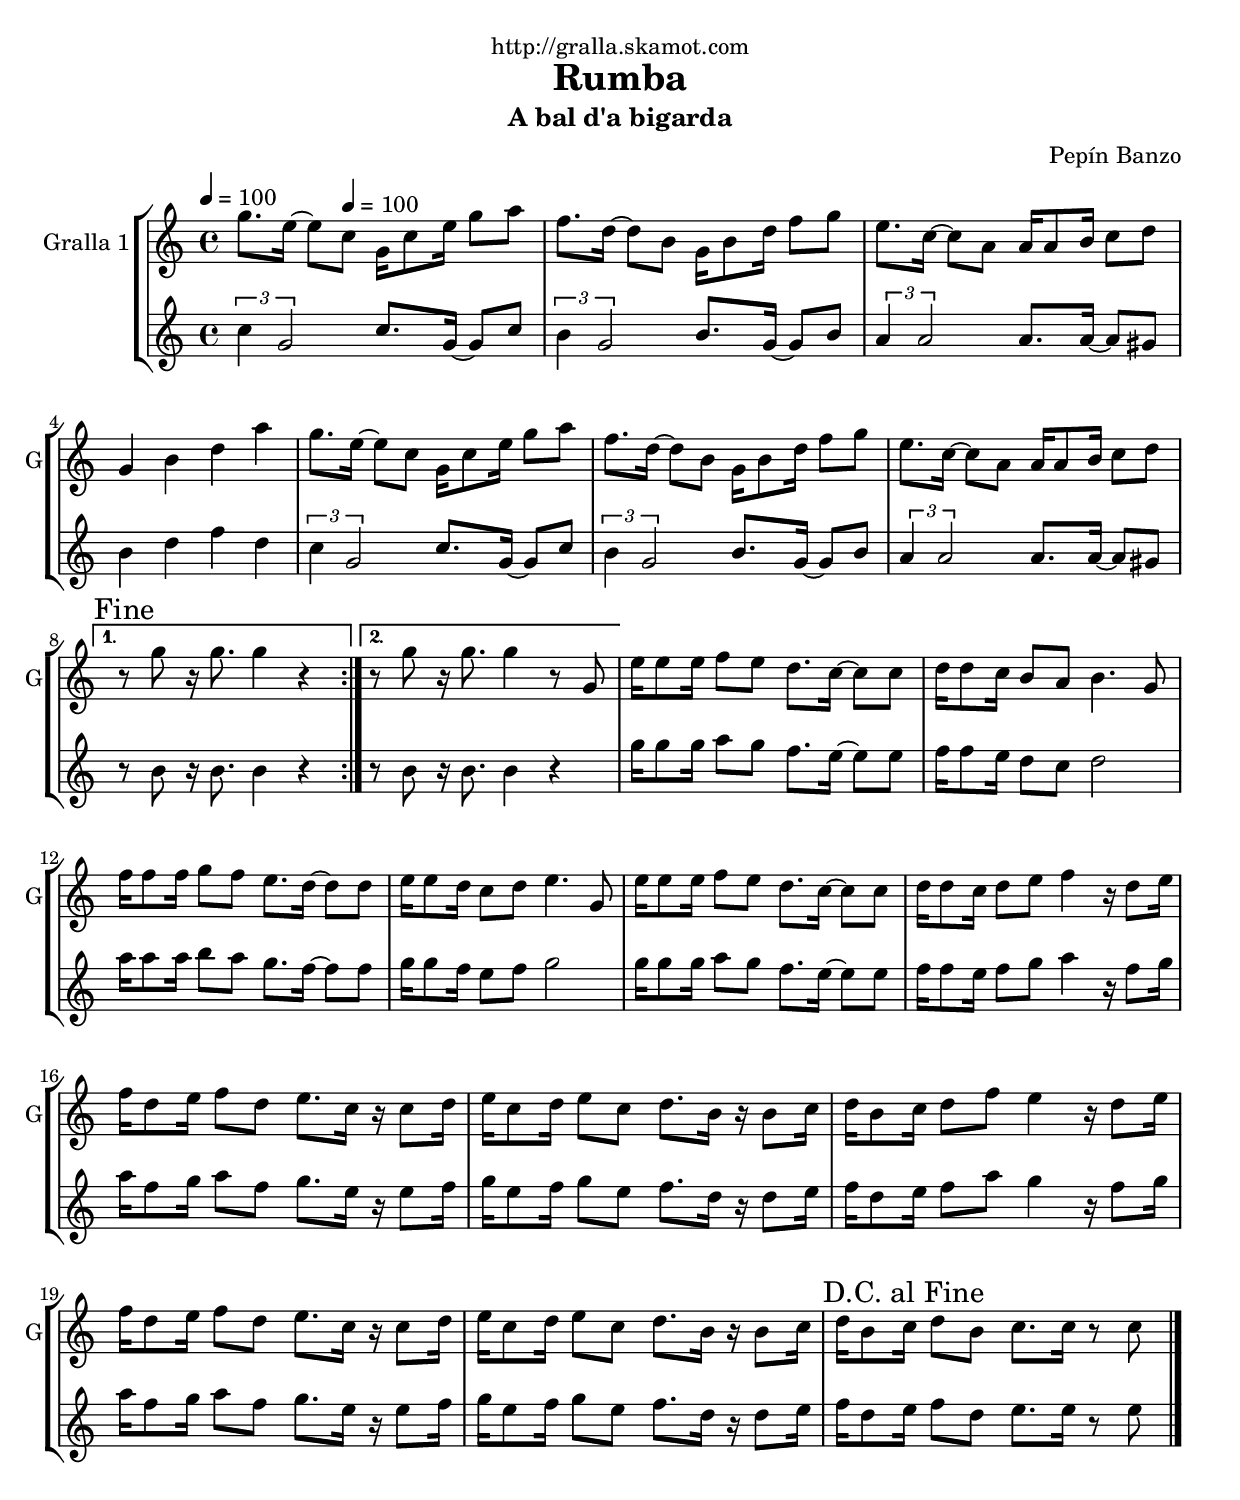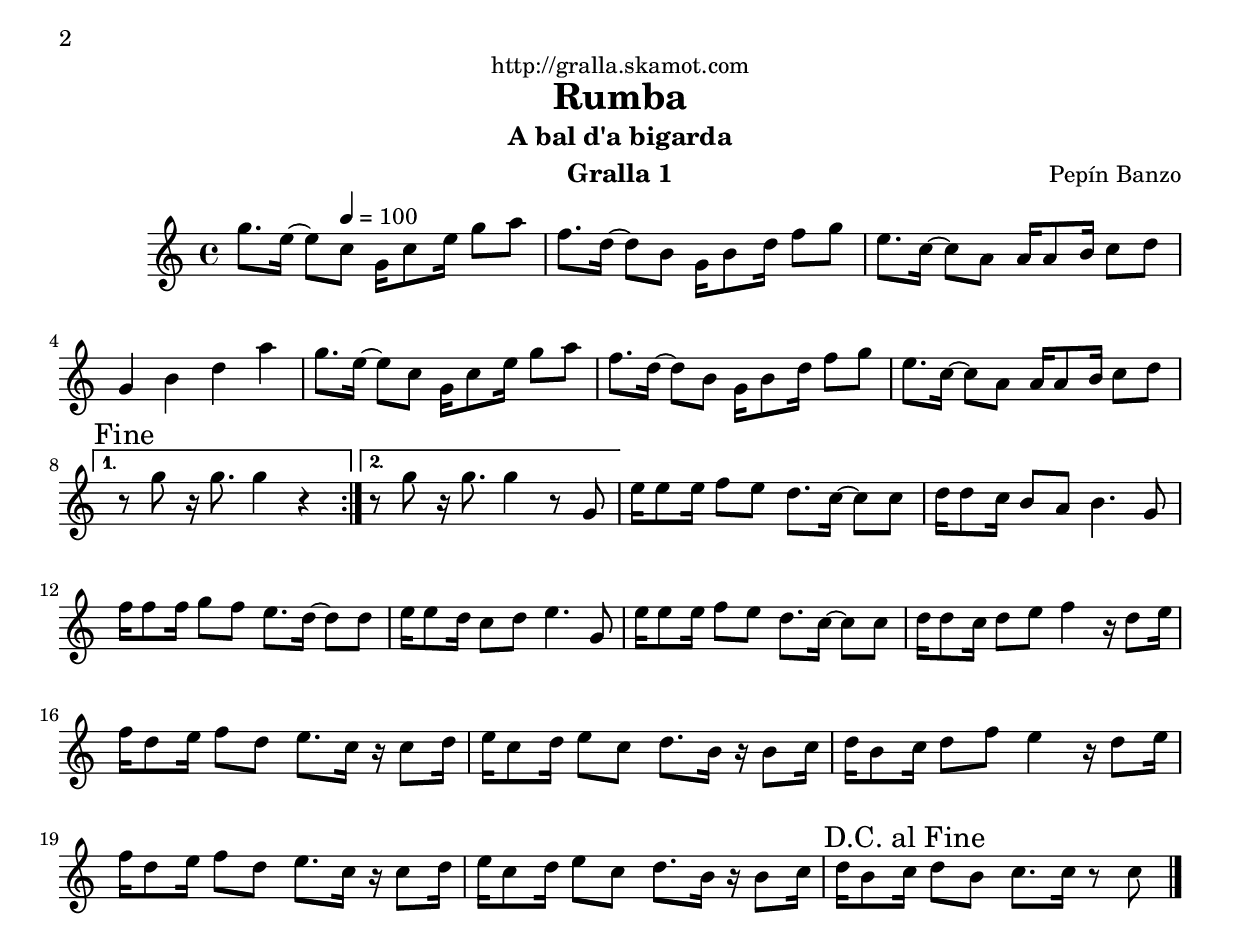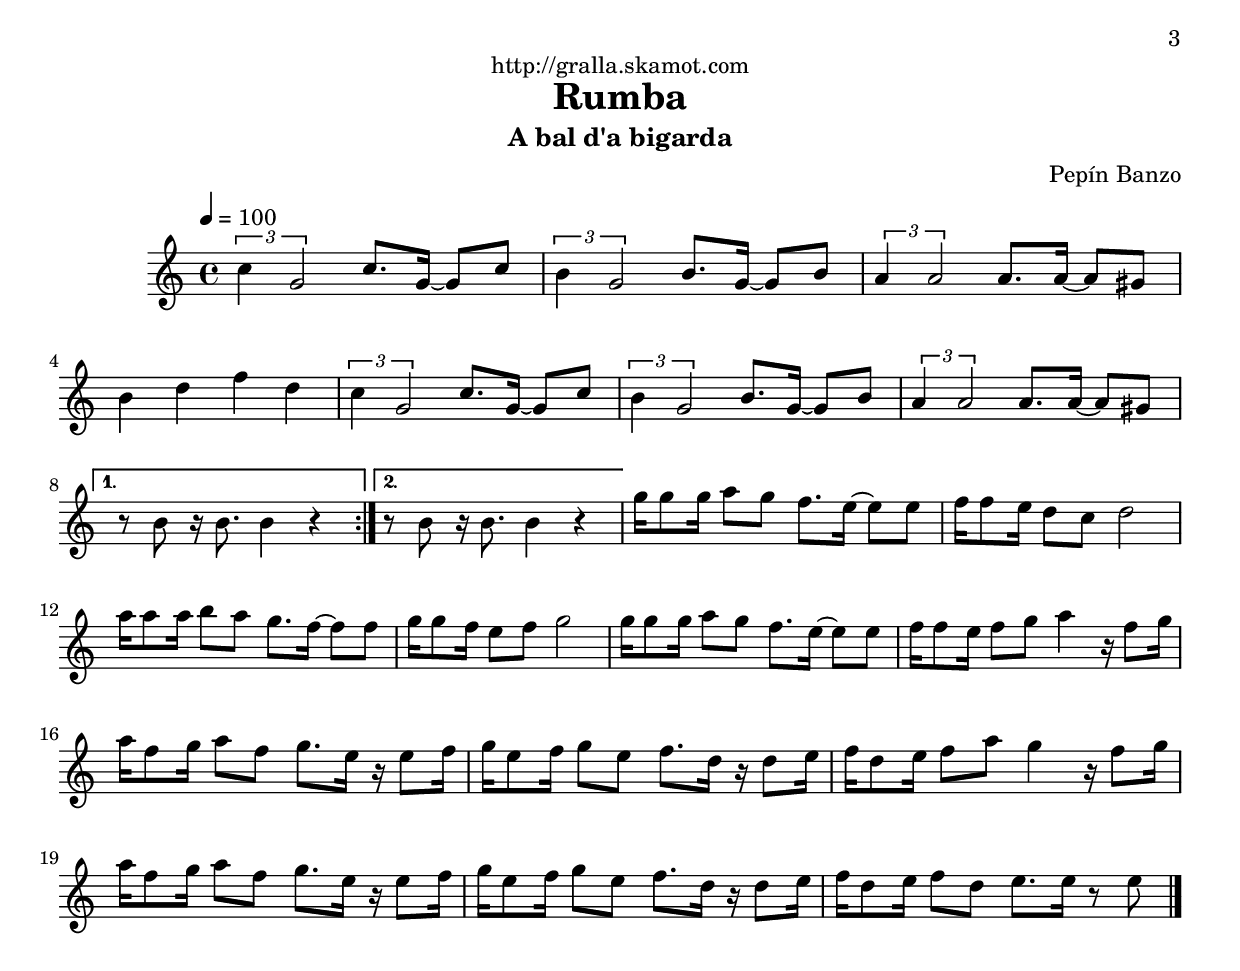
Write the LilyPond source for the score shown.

\version "2.16.2"

\header {
  dedication="http://gralla.skamot.com"
  title="Rumba"
  subtitle="A bal d'a bigarda"
  subsubtitle=""
  poet=""
  meter=""
  piece=""
  composer="Pepín Banzo"
  arranger=""
  opus=""
  instrument=""
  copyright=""
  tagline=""
}

liniaroAa =
\relative g''
{
  \clef treble
  \key c \major
  \time 4/4
  \repeat volta 2 { g8. e16 ~ e8 \tempo 4 = 100 c g16 c8 e16 g8 a  |
  f8. d16 ~ d8 b g16 b8 d16 f8 g  |
  e8. c16 ~ c8 a a16 a8 b16 c8 d  |
  g,4 b d a'  |
  %05
  g8. e16 ~ e8 c g16 c8 e16 g8 a  |
  f8. d16 ~ d8 b g16 b8 d16 f8 g  |
  e8. c16 ~ c8 a a16 a8 b16 c8 d }
  \alternative { { \mark "Fine" r8 g r16 g8. g4 r }
  { r8 g r16 g8. g4 r8 g, } }
  %10
  e'16 e8 e16 f8 e d8. c16 ~ c8 c  |
  d16 d8 c16 b8 a b4. g8  |
  f'16 f8 f16 g8 f e8. d16 ~ d8 d  |
  e16 e8 d16 c8 d e4. g,8  |
  e'16 e8 e16 f8 e d8. c16 ~ c8 c  |
  %15
  d16 d8 c16 d8 e f4 r16 d8 e16  |
  f16 d8 e16 f8 d e8. c16 r c8 d16  |
  e16 c8 d16 e8 c d8. b16 r b8 c16  |
  d16 b8 c16 d8 f e4 r16 d8 e16  |
  f16 d8 e16 f8 d e8. c16 r c8 d16  |
  %20
  e16 c8 d16 e8 c d8. b16 r b8 c16  |
  \mark "D.C. al Fine" d16 b8 c16 d8 b c8. c16 r8 c  \bar "|."
}

liniaroAb =
\relative c''
{
  \tempo 4 = 100
  \clef treble
  \key c \major
  \time 4/4
  \repeat volta 2 { \times 2/3 { c4 g2 } c8. g16 ~ g8 c  |
  \times 2/3 { b4 g2 } b8. g16 ~ g8 b  |
  \times 2/3 { a4 a2 } a8. a16 ~ a8 gis  |
  b4 d f d  |
  %05
  \times 2/3 { c4 g2 } c8. g16 ~ g8 c  |
  \times 2/3 { b4 g2 } b8. g16 ~ g8 b  |
  \times 2/3 { a4 a2 } a8. a16 ~ a8 gis }
  \alternative { { r8 b r16 b8. b4 r }
  { r8 b r16 b8. b4 r } }
  %10
  g'16 g8 g16 a8 g f8. e16 ~ e8 e  |
  f16 f8 e16 d8 c d2  |
  a'16 a8 a16 b8 a g8. f16 ~ f8 f  |
  g16 g8 f16 e8 f g2  |
  g16 g8 g16 a8 g f8. e16 ~ e8 e  |
  %15
  f16 f8 e16 f8 g a4 r16 f8 g16  |
  a16 f8 g16 a8 f g8. e16 r e8 f16  |
  g16 e8 f16 g8 e f8. d16 r d8 e16  |
  f16 d8 e16 f8 a g4 r16 f8 g16  |
  a16 f8 g16 a8 f g8. e16 r e8 f16  |
  %20
  g16 e8 f16 g8 e f8. d16 r d8 e16  |
  f16 d8 e16 f8 d e8. e16 r8 e  \bar "|."
}

\bookpart {
  \score {
    \new StaffGroup {
      \override Score.RehearsalMark #'self-alignment-X = #LEFT
      <<
        \new Staff \with {instrumentName = #"Gralla 1" shortInstrumentName = #"G"} \liniaroAa
        \new Staff \with {instrumentName = #"" shortInstrumentName = #" "} \liniaroAb
      >>
    }
    \layout {}
  }
  \score { \unfoldRepeats
    \new StaffGroup {
      \override Score.RehearsalMark #'self-alignment-X = #LEFT
      <<
        \new Staff \with {instrumentName = #"Gralla 1" shortInstrumentName = #"G"} \liniaroAa
        \new Staff \with {instrumentName = #"" shortInstrumentName = #" "} \liniaroAb
      >>
    }
    \midi {
      \set Staff.midiInstrument = "oboe"
      \set DrumStaff.midiInstrument = "drums"
    }
  }
}

\bookpart {
  \header {instrument="Gralla 1"}
  \score {
    \new StaffGroup {
      \override Score.RehearsalMark #'self-alignment-X = #LEFT
      <<
        \new Staff \liniaroAa
      >>
    }
    \layout {}
  }
  \score { \unfoldRepeats
    \new StaffGroup {
      \override Score.RehearsalMark #'self-alignment-X = #LEFT
      <<
        \new Staff \liniaroAa
      >>
    }
    \midi {
      \set Staff.midiInstrument = "oboe"
      \set DrumStaff.midiInstrument = "drums"
    }
  }
}

\bookpart {
  \header {instrument=""}
  \score {
    \new StaffGroup {
      \override Score.RehearsalMark #'self-alignment-X = #LEFT
      <<
        \new Staff \liniaroAb
      >>
    }
    \layout {}
  }
  \score { \unfoldRepeats
    \new StaffGroup {
      \override Score.RehearsalMark #'self-alignment-X = #LEFT
      <<
        \new Staff \liniaroAb
      >>
    }
    \midi {
      \set Staff.midiInstrument = "oboe"
      \set DrumStaff.midiInstrument = "drums"
    }
  }
}

